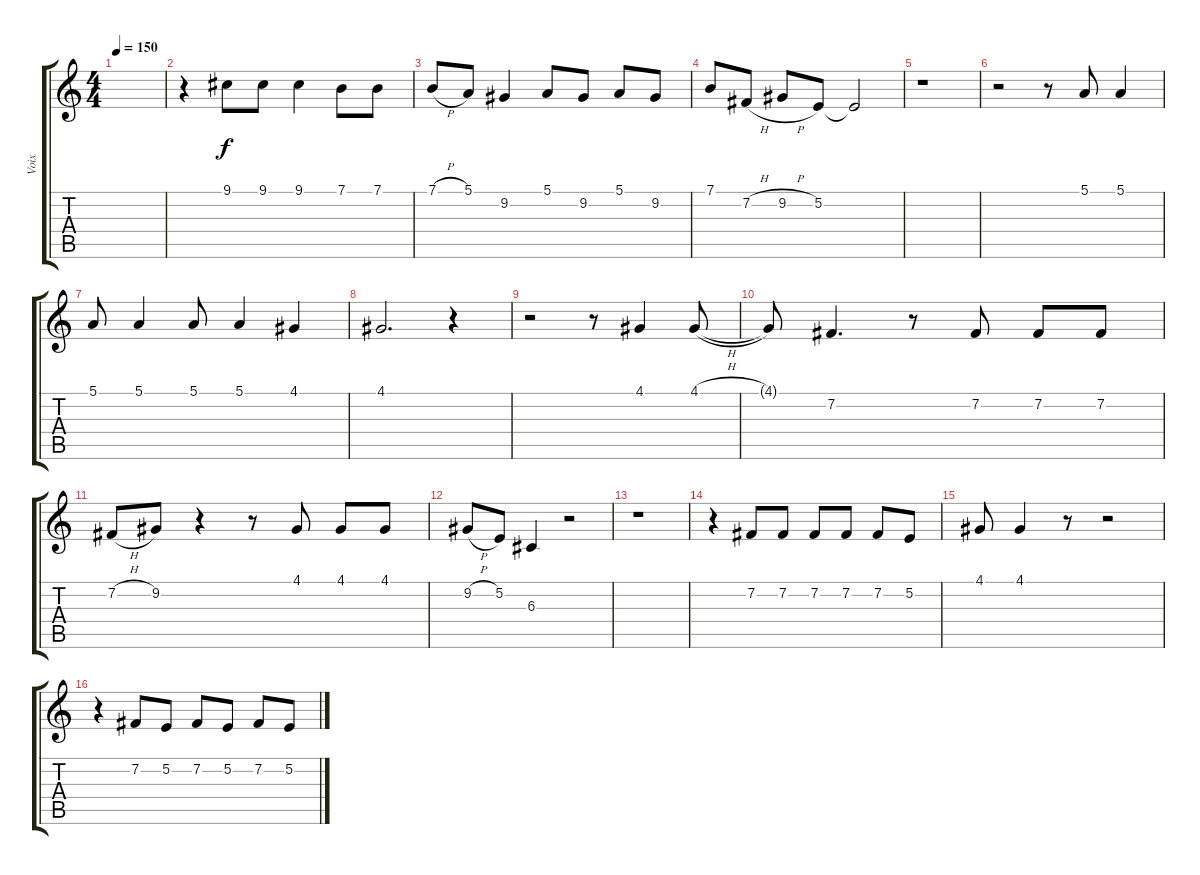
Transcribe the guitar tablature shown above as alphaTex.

\track ("Voix" "Voix") {instrument accordion}
\staff {score tabs}
\tuning (E4 B3 G3 D3 A2 E2) {hide}
\ts (4 4)
\tempo 150
\clef g2
\ks c
|
r.4 9.1.8 9.1.8 9.1.4 7.1.8 7.1.8 |
7.1{h}.8 5.1.8 9.2.4 5.1.8 9.2.8 5.1.8 9.2.8 |
7.1.8 7.2{h}.8 9.2{h}.8 5.2.8 5.2{t}.2 |
r.1 |
r.2 r.8 5.1.8 5.1.4 |
5.1.8 5.1.4 5.1.8 5.1.4 4.1.4 |
4.1.2{d} r.4 |
r.2 r.8 4.1.4 4.1{h}.8 |
4.1{t}.8 7.2.4{d} r.8 7.2.8 7.2.8 7.2.8 |
7.2{h}.8 9.2.8 r.4 r.8 4.1.8 4.1.8 4.1.8 |
9.2{h}.8 5.2.8 6.3.4 r.2 |
r.1 |
r.4 7.2.8 7.2.8 7.2.8 7.2.8 7.2.8 5.2.8 |
4.1.8 4.1.4 r.8 r.2 |
r.4 7.2.8 5.2.8 7.2.8 5.2.8 7.2.8 5.2.8
